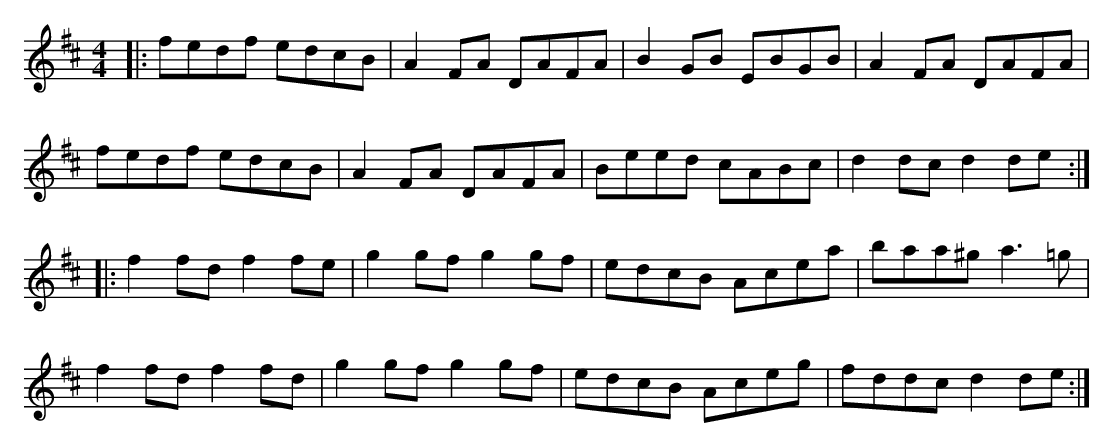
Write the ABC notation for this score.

X:1
M:4/4
K:D
|:fedf edcB|A2 FA DAFA|B2GB EBGB|A2 FA DAFA|
fedf edcB|A2 FA DAFA|Beed cABc|d2 dc d2 de:|
|:f2 fd f2 fe|g2 gf g2 gf|edcB Acea|baa^g a3 =g|
f2fd f2fd|g2gf g2gf|edcB Aceg|fddc d2 de:|
